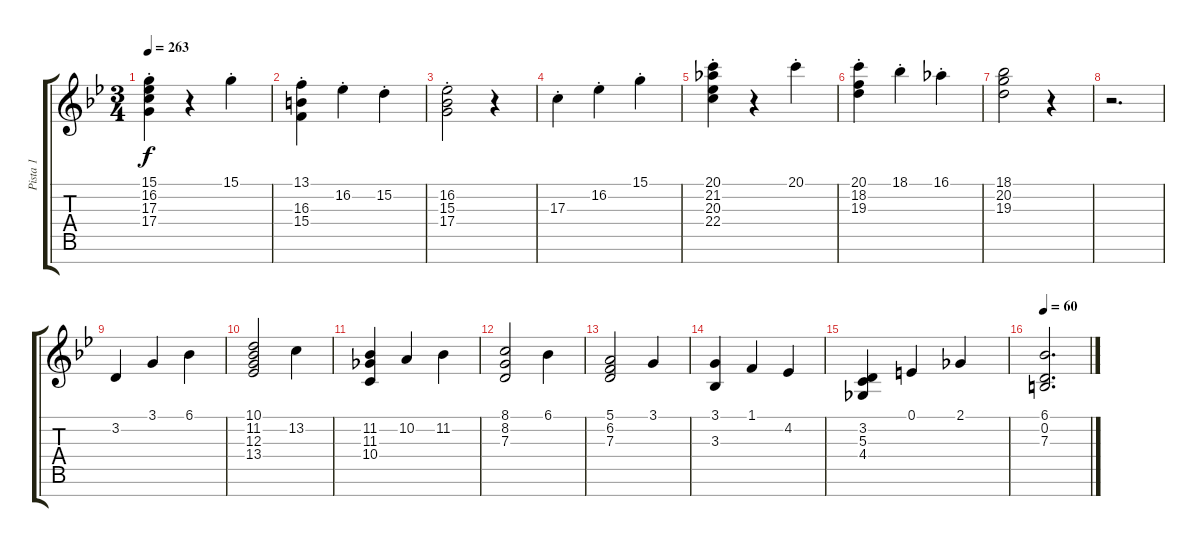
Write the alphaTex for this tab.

\track ("Pista 1" "Pista 1") {instrument acousticgrandpiano}
\staff {score tabs}
\tuning (E4 B3 G3 D3 A2 E2 B1) {hide}
\ts (3 4)
\tempo 263
\clef g2
\ks bb
(15.1{st} 16.2{st} 17.3{st} 17.4{st}).4{dy f} r.4 15.1{st}.4 |
(13.1{st} 16.3{st} 15.4{st}).4 16.2{st}.4 15.2{st}.4 |
(16.2{st} 15.3{st} 17.4{st}).2 r.4 |
17.3{st}.4 16.2{st}.4 15.1{st}.4 |
(20.1{st} 21.2{st} 20.3{st} 22.4{st}).4 r.4 20.1{st}.4 |
(20.1{st} 18.2{st} 19.3{st}).4 18.1{st}.4 16.1{st}.4 |
(18.1 20.2 19.3).2 r.4 |
r.2{d} |
3.2.4 3.1.4 6.1.4 |
(10.1 11.2 12.3 13.4).2 13.2.4 |
(11.2 11.3 10.4).4 10.2.4 11.2.4 |
(8.1 8.2 7.3).2 6.1.4 |
(5.1 6.2 7.3).2 3.1.4 |
(3.1 3.3).4 1.1.4 4.2.4 |
(3.2 5.3 4.4).4 0.1.4 2.1.4 |
\tempo 60
(6.1 0.2 7.3).2{d}
